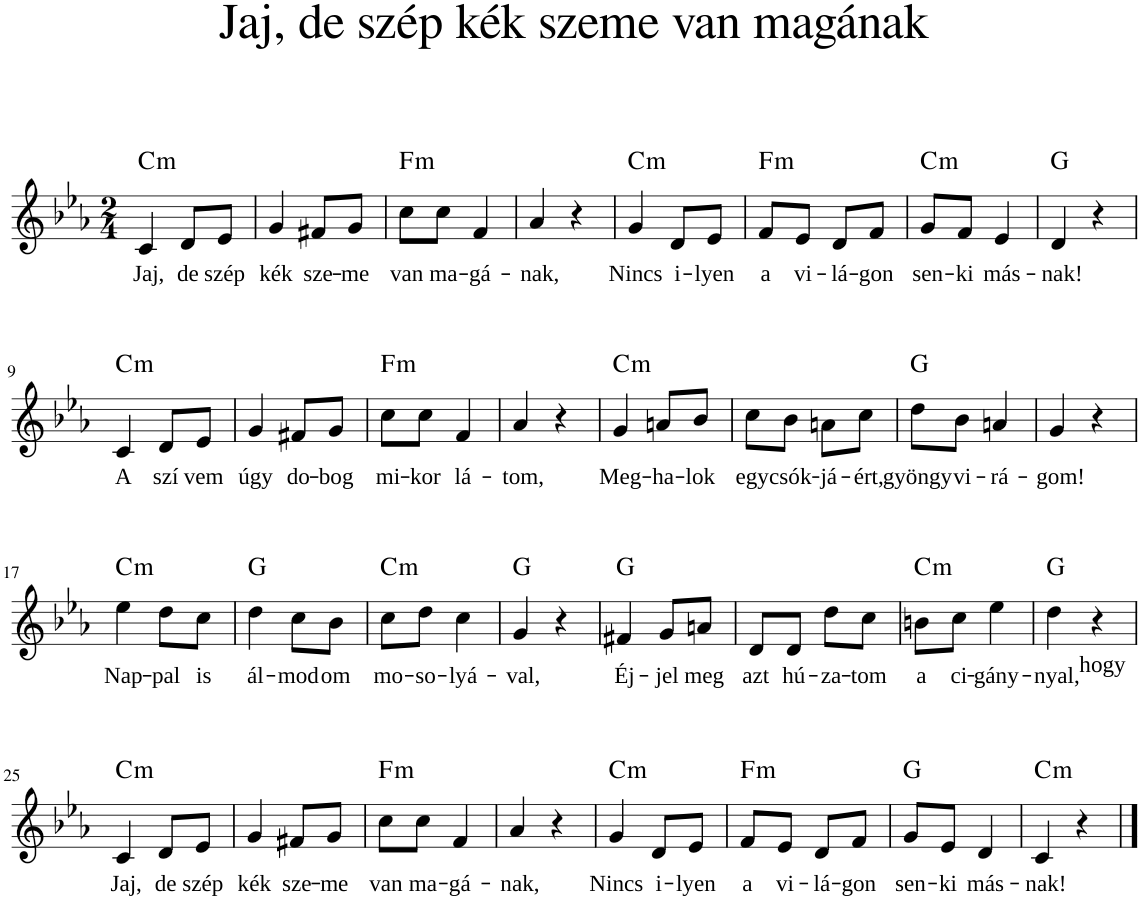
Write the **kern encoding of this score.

**kern	**text	**harte
*part1	*part1	*part1
*staff1	*staff1	*
*I"Piano	*	*
*I'Pno	*	*
*clefG2	*	*
*k[b-e-a-]	*	*
*M2/4	*	*
=1	=1	=1
!	!LO:LY:b	!LO:H:kt=m
4c/	Jaj,	C:min
!	!LO:LY:b	!
8d/L	de	.
!	!LO:LY:b	!
8e-/J	szép	.
=2	=2	=2
!	!LO:LY:b	!
4g/	kék	.
!	!LO:LY:b	!
8f#X/L	sze-	.
!	!LO:LY:b	!
8g/J	-me	.
=3	=3	=3
!	!LO:LY:b	!LO:H:kt=m
8cc\L	van	F:min
!	!LO:LY:b	!
8cc\J	ma-	.
!	!LO:LY:b	!
4f/	-gá-	.
=4	=4	=4
!	!LO:LY:b	!
4a-/	-nak,	.
4r	.	.
=5	=5	=5
!	!LO:LY:b	!LO:H:kt=m
4g/	Nincs	C:min
!	!LO:LY:b	!
8d/L	i-	.
!	!LO:LY:b	!
8e-/J	-lyen	.
=6	=6	=6
!	!LO:LY:b	!LO:H:kt=m
8f/L	a	F:min
!	!LO:LY:b	!
8e-/J	vi-	.
!	!LO:LY:b	!
8d/L	-lá-	.
!	!LO:LY:b	!
8f/J	-gon	.
=7	=7	=7
!	!LO:LY:b	!LO:H:kt=m
8g/L	sen-	C:min
!	!LO:LY:b	!
8f/J	-ki	.
!	!LO:LY:b	!
4e-/	más-	.
=8	=8	=8
!	!LO:LY:b	!
4d/	-nak!	G:maj
4r	.	.
!!LO:LB:g=z
=9	=9	=9
!	!LO:LY:b	!LO:H:kt=m
4c/	A	C:min
!	!LO:LY:b	!
8d/L	szí-	.
!	!LO:LY:b	!
8e-/J	-vem	.
=10	=10	=10
!	!LO:LY:b	!
4g/	úgy	.
!	!LO:LY:b	!
8f#X/L	do-	.
!	!LO:LY:b	!
8g/J	-bog	.
=11	=11	=11
!	!LO:LY:b	!LO:H:kt=m
8cc\L	mi-	F:min
!	!LO:LY:b	!
8cc\J	-kor	.
!	!LO:LY:b	!
4f/	lá-	.
=12	=12	=12
!	!LO:LY:b	!
4a-/	-tom,	.
4r	.	.
=13	=13	=13
!	!LO:LY:b	!LO:H:kt=m
4g/	Meg-	C:min
!	!LO:LY:b	!
8an/L	-ha-	.
!	!LO:LY:b	!
8b-/J	-lok	.
=14	=14	=14
!	!LO:LY:b	!
8cc\L	egy	.
!	!LO:LY:b	!
8b-\J	csók-	.
!	!LO:LY:b	!
8an\L	-já-	.
!	!LO:LY:b	!
8cc\J	-ért,	.
=15	=15	=15
!	!LO:LY:b	!
8dd\L	gyöngy-	G:maj
!	!LO:LY:b	!
8b-\J	-vi-	.
!	!LO:LY:b	!
4an/	-rá-	.
=16	=16	=16
!	!LO:LY:b	!
4g/	-gom!	.
4r	.	.
!!LO:LB:g=z
=17	=17	=17
!	!LO:LY:b	!LO:H:kt=m
4ee-\	Nap-	C:min
!	!LO:LY:b	!
8dd\L	-pal	.
!	!LO:LY:b	!
8cc\J	is	.
=18	=18	=18
!	!LO:LY:b	!
4dd\	ál-	G:maj
!	!LO:LY:b	!
8cc\L	-mod-	.
!	!LO:LY:b	!
8b-\J	-om	.
=19	=19	=19
!	!LO:LY:b	!LO:H:kt=m
8cc\L	mo-	C:min
!	!LO:LY:b	!
8dd\J	-so-	.
!	!LO:LY:b	!
4cc\	-lyá-	.
=20	=20	=20
!	!LO:LY:b	!
4g/	-val,	G:maj
4r	.	.
=21	=21	=21
!	!LO:LY:b	!
4f#X/	Éj-	G:maj
!	!LO:LY:b	!
8g/L	-jel	.
!	!LO:LY:b	!
8an/J	meg	.
=22	=22	=22
!	!LO:LY:b	!
8d/L	azt	.
!	!LO:LY:b	!
8d/J	hú-	.
!	!LO:LY:b	!
8dd\L	-za-	.
!	!LO:LY:b	!
8cc\J	-tom	.
=23	=23	=23
!	!LO:LY:b	!LO:H:kt=m
8bn\L	a	C:min
!	!LO:LY:b	!
8cc\J	ci-	.
!	!LO:LY:b	!
4ee-\	-gány-	.
=24	=24	=24
!	!LO:LY:b	!
4dd\	-nyal,	G:maj
!	!LO:LY:b	!
4r	hogy	.
!!LO:LB:g=z
=25	=25	=25
!	!LO:LY:b	!LO:H:kt=m
4c/	Jaj,	C:min
!	!LO:LY:b	!
8d/L	de	.
!	!LO:LY:b	!
8e-/J	szép	.
=26	=26	=26
!	!LO:LY:b	!
4g/	kék	.
!	!LO:LY:b	!
8f#X/L	sze-	.
!	!LO:LY:b	!
8g/J	-me	.
=27	=27	=27
!	!LO:LY:b	!LO:H:kt=m
8cc\L	van	F:min
!	!LO:LY:b	!
8cc\J	ma-	.
!	!LO:LY:b	!
4f/	-gá-	.
=28	=28	=28
!	!LO:LY:b	!
4a-/	-nak,	.
4r	.	.
=29	=29	=29
!	!LO:LY:b	!LO:H:kt=m
4g/	Nincs	C:min
!	!LO:LY:b	!
8d/L	i-	.
!	!LO:LY:b	!
8e-/J	-lyen	.
=30	=30	=30
!	!LO:LY:b	!LO:H:kt=m
8f/L	a	F:min
!	!LO:LY:b	!
8e-/J	vi-	.
!	!LO:LY:b	!
8d/L	-lá-	.
!	!LO:LY:b	!
8f/J	-gon	.
=31	=31	=31
!	!LO:LY:b	!
8g/L	sen-	G:maj
!	!LO:LY:b	!
8e-/J	-ki	.
!	!LO:LY:b	!
4d/	más-	.
=32	=32	=32
!	!LO:LY:b	!LO:H:kt=m
4c/	-nak!	C:min
4r	.	.
==	==	==
*-	*-	*-
